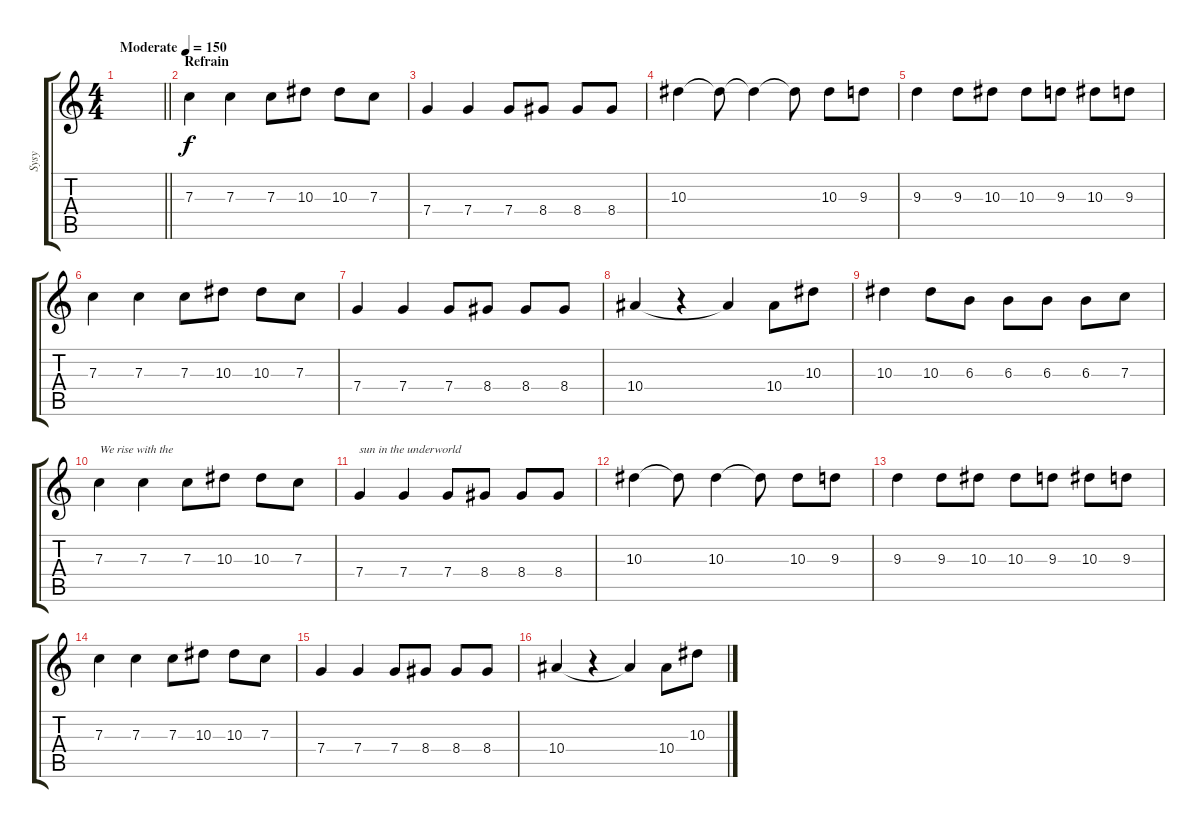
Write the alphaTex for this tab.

\track ("Sysy" "Sysy") {instrument distortionguitar}
\staff {score tabs}
\tuning (D4 A3 F3 C3 G2 D2) {hide}
\ts (4 4)
\tempo (150 "Moderate")
\clef g2
\barLineRight lightlight
\ks c
|
\section ("" "Refrain")
7.3.4 7.3.4 7.3.8 10.3.8 10.3.8 7.3.8 |
7.4.4 7.4.4 7.4.8 8.4.8 8.4.8 8.4.8 |
10.3.4 10.3{t}.8 10.3{t}.4 10.3{t}.8 10.3.8 9.3.8 |
9.3.4 9.3.8 10.3.8 10.3.8 9.3.8 10.3.8 9.3.8 |
7.3.4 7.3.4 7.3.8 10.3.8 10.3.8 7.3.8 |
7.4.4 7.4.4 7.4.8 8.4.8 8.4.8 8.4.8 |
10.4.4 r.4 10.4{t}.4 10.4.8 10.3.8 |
10.3.4 10.3.8 6.3.8 6.3.8 6.3.8 6.3.8 7.3.8 |
7.3.4{txt "We rise with the"} 7.3.4 7.3.8 10.3.8 10.3.8 7.3.8 |
7.4.4{txt "sun in the underworld"} 7.4.4 7.4.8 8.4.8 8.4.8 8.4.8 |
10.3.4 10.3{t}.8 10.3.4 10.3{t}.8 10.3.8 9.3.8 |
9.3.4 9.3.8 10.3.8 10.3.8 9.3.8 10.3.8 9.3.8 |
7.3.4 7.3.4 7.3.8 10.3.8 10.3.8 7.3.8 |
7.4.4 7.4.4 7.4.8 8.4.8 8.4.8 8.4.8 |
10.4.4 r.4 10.4{t}.4 10.4.8 10.3.8
